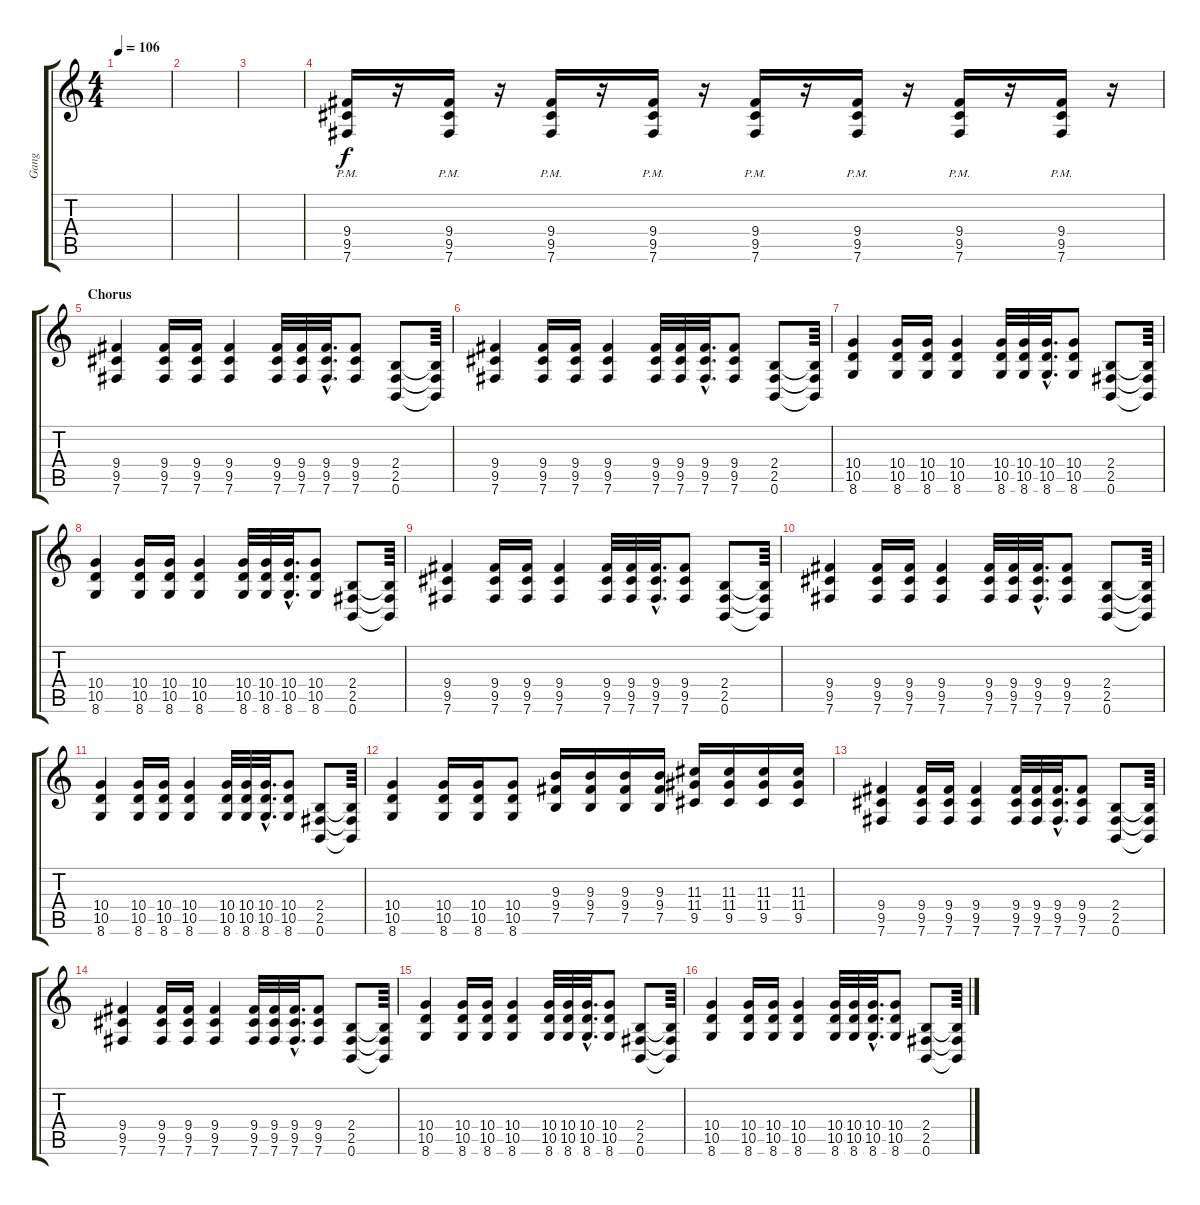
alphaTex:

\track ("Gang" "Gang") {instrument distortionguitar}
\staff {score tabs}
\tuning (B3 Gb3 D3 A2 E2 B1) {hide}
\ts (4 4)
\tempo 106
\clef g2
\ks c
|
|
|
(9.4 9.5 7.6{pm}).16{volume 5 instrument electricguitarmuted} r.16 (9.4 9.5{pm} 7.6).16 r.16 (9.4 9.5{pm} 7.6).16 r.16 (9.4 9.5{pm} 7.6).16 r.16 (9.4 9.5{pm} 7.6).16 r.16 (9.4 9.5{pm} 7.6).16 r.16 (9.4 9.5{pm} 7.6).16 r.16 (9.4 9.5{pm} 7.6).16 r.16 |
\section ("" "Chorus")
(9.4 9.5 7.6).4{volume 13 instrument distortionguitar} (9.4 9.5 7.6).16 (9.4 9.5 7.6).16 (9.4 9.5 7.6).4 (9.4 9.5 7.6).32 (9.4 9.5 7.6).32 (9.4{hac} 9.5{hac} 7.6{hac}).32{d} (9.4 9.5 7.6).8 (2.4 2.5 0.6).8 (2.4{t} 2.5{t} 0.6{t}).64 |
(9.4 9.5 7.6).4 (9.4 9.5 7.6).16 (9.4 9.5 7.6).16 (9.4 9.5 7.6).4 (9.4 9.5 7.6).32 (9.4 9.5 7.6).32 (9.4{hac} 9.5{hac} 7.6{hac}).32{d} (9.4 9.5 7.6).8 (2.4 2.5 0.6).8 (2.4{t} 2.5{t} 0.6{t}).64 |
(10.4 10.5 8.6).4 (10.4 10.5 8.6).16 (10.4 10.5 8.6).16 (10.4 10.5 8.6).4 (10.4 10.5 8.6).32 (10.4 10.5 8.6).32 (10.4{hac} 10.5{hac} 8.6{hac}).32{d} (10.4 10.5 8.6).8 (2.4 2.5 0.6).8 (2.4{t} 2.5{t} 0.6{t}).64 |
(10.4 10.5 8.6).4 (10.4 10.5 8.6).16 (10.4 10.5 8.6).16 (10.4 10.5 8.6).4 (10.4 10.5 8.6).32 (10.4 10.5 8.6).32 (10.4{hac} 10.5{hac} 8.6{hac}).32{d} (10.4 10.5 8.6).8 (2.4 2.5 0.6).8 (2.4{t} 2.5{t} 0.6{t}).64 |
(9.4 9.5 7.6).4 (9.4 9.5 7.6).16 (9.4 9.5 7.6).16 (9.4 9.5 7.6).4 (9.4 9.5 7.6).32 (9.4 9.5 7.6).32 (9.4{hac} 9.5{hac} 7.6{hac}).32{d} (9.4 9.5 7.6).8 (2.4 2.5 0.6).8 (2.4{t} 2.5{t} 0.6{t}).64 |
(9.4 9.5 7.6).4 (9.4 9.5 7.6).16 (9.4 9.5 7.6).16 (9.4 9.5 7.6).4 (9.4 9.5 7.6).32 (9.4 9.5 7.6).32 (9.4{hac} 9.5{hac} 7.6{hac}).32{d} (9.4 9.5 7.6).8 (2.4 2.5 0.6).8 (2.4{t} 2.5{t} 0.6{t}).64 |
(10.4 10.5 8.6).4 (10.4 10.5 8.6).16 (10.4 10.5 8.6).16 (10.4 10.5 8.6).4 (10.4 10.5 8.6).32 (10.4 10.5 8.6).32 (10.4{hac} 10.5{hac} 8.6{hac}).32{d} (10.4 10.5 8.6).8 (2.4 2.5 0.6).8 (2.4{t} 2.5{t} 0.6{t}).64 |
(10.4 10.5 8.6).4 (10.4 10.5 8.6).16 (10.4 10.5 8.6).16 (10.4 10.5 8.6).8 (9.3 9.4 7.5).16 (9.3 9.4 7.5).16 (9.3 9.4 7.5).16 (9.3 9.4 7.5).16 (11.3 11.4 9.5).16 (11.3 11.4 9.5).16 (11.3 11.4 9.5).16 (11.3 11.4 9.5).16 |
(9.4 9.5 7.6).4 (9.4 9.5 7.6).16 (9.4 9.5 7.6).16 (9.4 9.5 7.6).4 (9.4 9.5 7.6).32 (9.4 9.5 7.6).32 (9.4{hac} 9.5{hac} 7.6{hac}).32{d} (9.4 9.5 7.6).8 (2.4 2.5 0.6).8 (2.4{t} 2.5{t} 0.6{t}).64 |
(9.4 9.5 7.6).4 (9.4 9.5 7.6).16 (9.4 9.5 7.6).16 (9.4 9.5 7.6).4 (9.4 9.5 7.6).32 (9.4 9.5 7.6).32 (9.4{hac} 9.5{hac} 7.6{hac}).32{d} (9.4 9.5 7.6).8 (2.4 2.5 0.6).8 (2.4{t} 2.5{t} 0.6{t}).64 |
(10.4 10.5 8.6).4 (10.4 10.5 8.6).16 (10.4 10.5 8.6).16 (10.4 10.5 8.6).4 (10.4 10.5 8.6).32 (10.4 10.5 8.6).32 (10.4{hac} 10.5{hac} 8.6{hac}).32{d} (10.4 10.5 8.6).8 (2.4 2.5 0.6).8 (2.4{t} 2.5{t} 0.6{t}).64 |
(10.4 10.5 8.6).4 (10.4 10.5 8.6).16 (10.4 10.5 8.6).16 (10.4 10.5 8.6).4 (10.4 10.5 8.6).32 (10.4 10.5 8.6).32 (10.4{hac} 10.5{hac} 8.6{hac}).32{d} (10.4 10.5 8.6).8 (2.4 2.5 0.6).8 (2.4{t} 2.5{t} 0.6{t}).64
